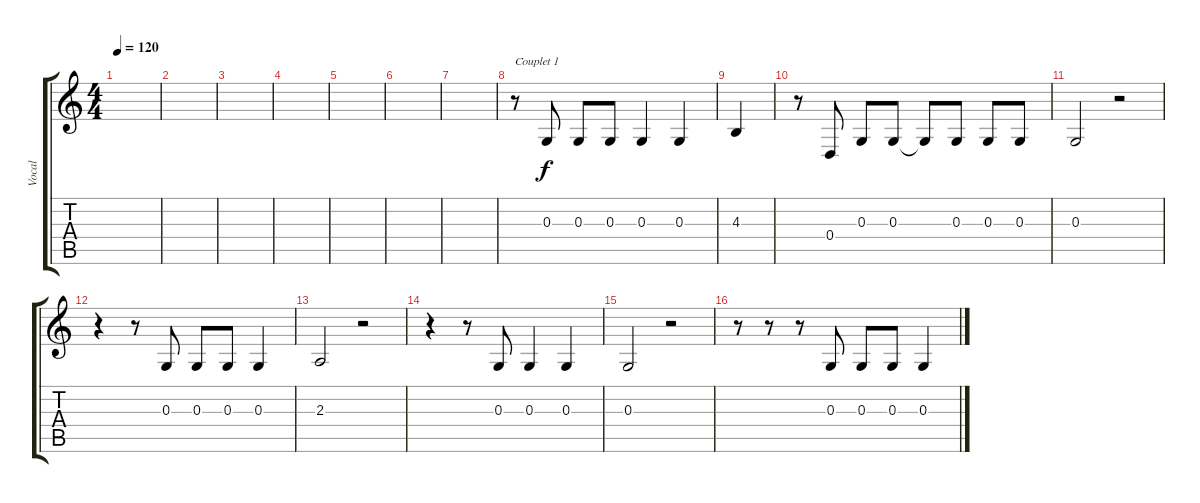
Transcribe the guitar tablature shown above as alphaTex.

\track ("Vocal" "Vocal") {instrument choiraahs}
\staff {score tabs}
\tuning (E4 B3 G3 D3 A2 E2) {hide}
\ts (4 4)
\tempo 120
\clef g2
\ks c
|
|
|
|
|
|
|
r.8{txt "Couplet 1"} 0.3.8 0.3.8 0.3.8 0.3.4 0.3.4 |
4.3.4 |
r.8 0.4.8 0.3.8 0.3.8 0.3{t}.8 0.3.8 0.3.8 0.3.8 |
0.3.2 r.2 |
r.4 r.8 0.3.8 0.3.8 0.3.8 0.3.4 |
2.3.2 r.2 |
r.4 r.8 0.3.8 0.3.4 0.3.4 |
0.3.2 r.2 |
r.8 r.8 r.8 0.3.8 0.3.8 0.3.8 0.3.4
